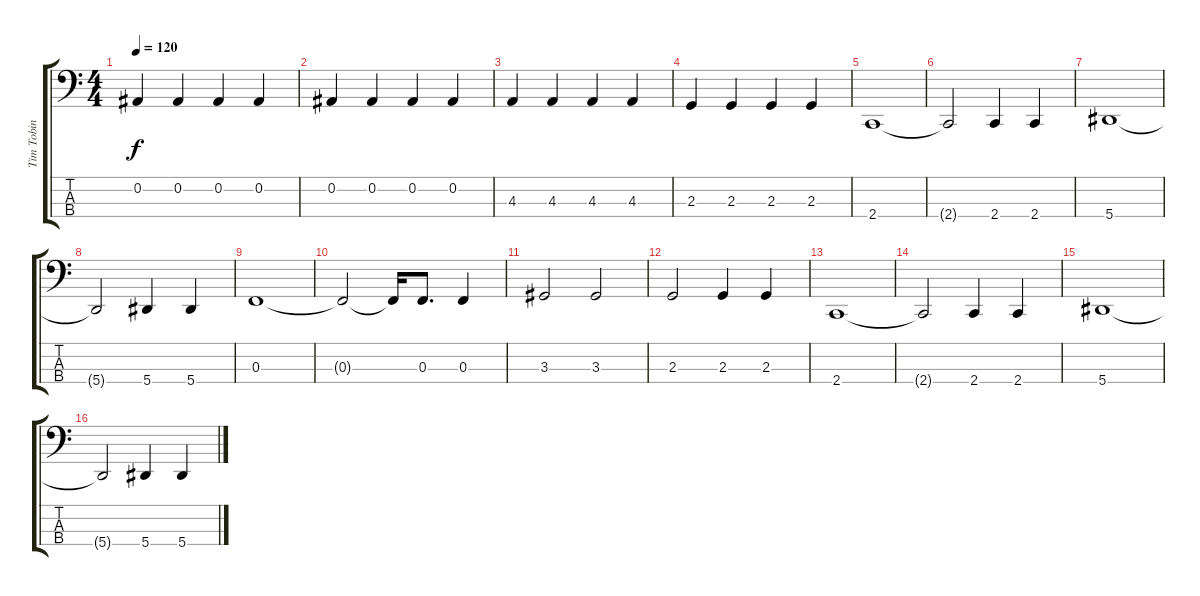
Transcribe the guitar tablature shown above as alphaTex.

\track ("Tim Tobin - Bass" "Tim Tobin ") {instrument electricbassfinger}
\staff {score tabs}
\tuning (Eb2 Bb1 F1 Bb0) {hide}
\ts (4 4)
\tempo 120
\clef f4
\ks c
0.2.4{dy f} 0.2.4 0.2.4 0.2.4 |
0.2.4 0.2.4 0.2.4 0.2.4 |
4.3.4 4.3.4 4.3.4 4.3.4 |
2.3.4 2.3.4 2.3.4 2.3.4 |
2.4.1 |
2.4{t}.2 2.4.4 2.4.4 |
5.4.1 |
5.4{t}.2 5.4.4 5.4.4 |
0.3.1 |
0.3{t}.2 0.3{t}.16 0.3.8{d} 0.3.4 |
3.3.2 3.3.2 |
2.3.2 2.3.4 2.3.4 |
2.4.1 |
2.4{t}.2 2.4.4 2.4.4 |
5.4.1 |
5.4{t}.2 5.4.4 5.4.4
